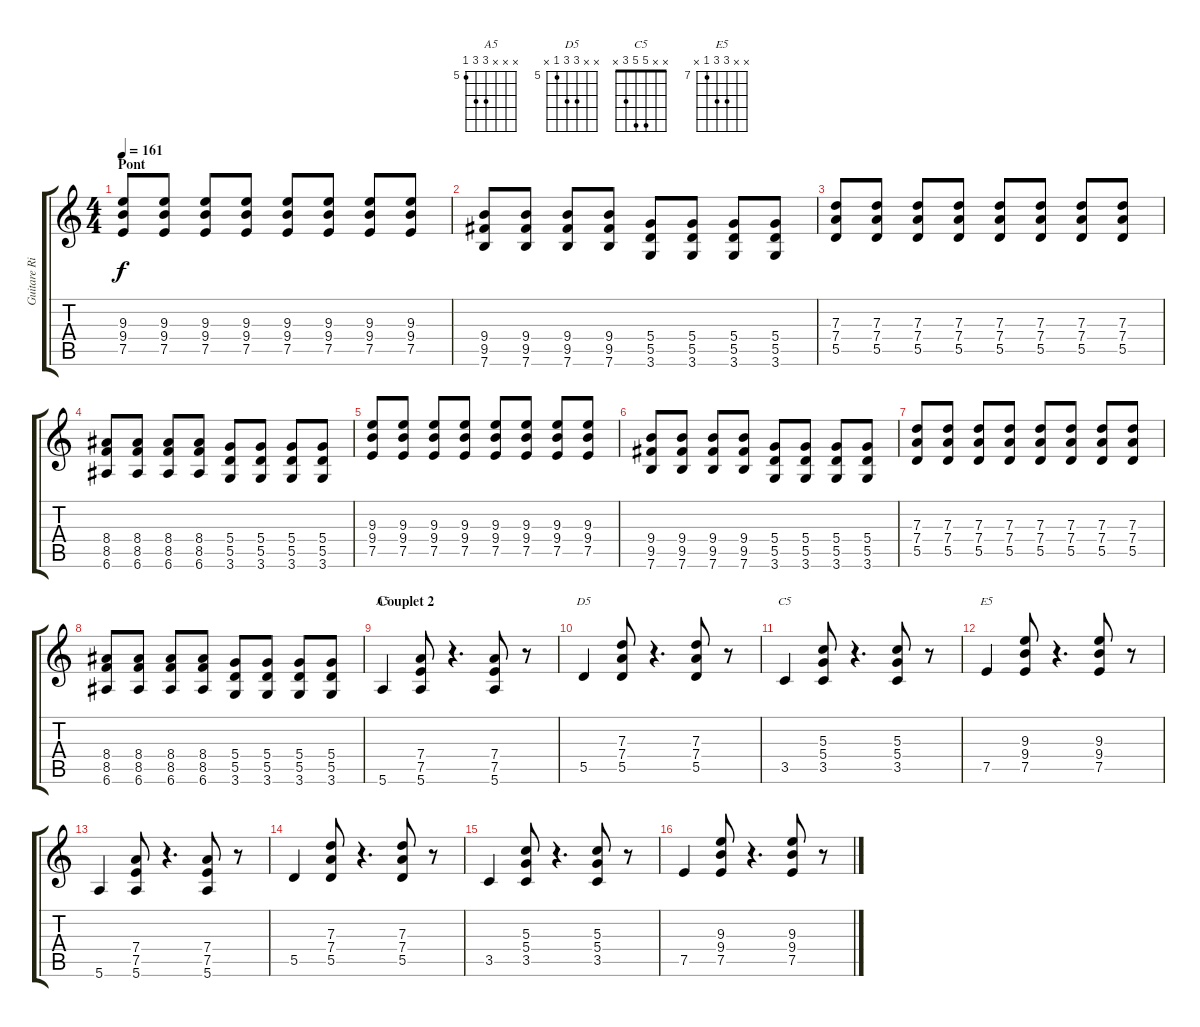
\track ("Guitare Rithmique" "Guitare Ri") {instrument electricguitarclean}
\staff {score tabs}
\tuning (E4 B3 G3 D3 A2 E2) {hide}
\chord ("A5" x x x 7 7 5) {firstfret 5}
\chord ("D5" x x 7 7 5 x) {firstfret 5}
\chord ("C5" x x 5 5 3 x)
\chord ("E5" x x 9 9 7 x) {firstfret 7}
\ts (4 4)
\section ("" "Pont")
\tempo 161
\clef g2
\ks c
(9.3 9.4 7.5).8{dy f} (9.3 9.4 7.5).8 (9.3 9.4 7.5).8 (9.3 9.4 7.5).8 (9.3 9.4 7.5).8 (9.3 9.4 7.5).8 (9.3 9.4 7.5).8 (9.3 9.4 7.5).8 |
(9.4 9.5 7.6).8 (9.4 9.5 7.6).8 (9.4 9.5 7.6).8 (9.4 9.5 7.6).8 (5.4 5.5 3.6).8 (5.4 5.5 3.6).8 (5.4 5.5 3.6).8 (5.4 5.5 3.6).8 |
(7.3 7.4 5.5).8 (7.3 7.4 5.5).8 (7.3 7.4 5.5).8 (7.3 7.4 5.5).8 (7.3 7.4 5.5).8 (7.3 7.4 5.5).8 (7.3 7.4 5.5).8 (7.3 7.4 5.5).8 |
(8.4 8.5 6.6).8 (8.4 8.5 6.6).8 (8.4 8.5 6.6).8 (8.4 8.5 6.6).8 (5.4 5.5 3.6).8 (5.4 5.5 3.6).8 (5.4 5.5 3.6).8 (5.4 5.5 3.6).8 |
(9.3 9.4 7.5).8 (9.3 9.4 7.5).8 (9.3 9.4 7.5).8 (9.3 9.4 7.5).8 (9.3 9.4 7.5).8 (9.3 9.4 7.5).8 (9.3 9.4 7.5).8 (9.3 9.4 7.5).8 |
(9.4 9.5 7.6).8 (9.4 9.5 7.6).8 (9.4 9.5 7.6).8 (9.4 9.5 7.6).8 (5.4 5.5 3.6).8 (5.4 5.5 3.6).8 (5.4 5.5 3.6).8 (5.4 5.5 3.6).8 |
(7.3 7.4 5.5).8 (7.3 7.4 5.5).8 (7.3 7.4 5.5).8 (7.3 7.4 5.5).8 (7.3 7.4 5.5).8 (7.3 7.4 5.5).8 (7.3 7.4 5.5).8 (7.3 7.4 5.5).8 |
(8.4 8.5 6.6).8 (8.4 8.5 6.6).8 (8.4 8.5 6.6).8 (8.4 8.5 6.6).8 (5.4 5.5 3.6).8 (5.4 5.5 3.6).8 (5.4 5.5 3.6).8 (5.4 5.5 3.6).8 |
\section ("" "Couplet 2")
5.6.4{ch "A5"} (7.4 7.5 5.6).8 r.4{d} (7.4 7.5 5.6).8 r.8 |
5.5.4{ch "D5"} (7.3 7.4 5.5).8 r.4{d} (7.3 7.4 5.5).8 r.8 |
3.5.4{ch "C5"} (5.3 5.4 3.5).8 r.4{d} (5.3 5.4 3.5).8 r.8 |
7.5.4{ch "E5"} (9.3 9.4 7.5).8 r.4{d} (9.3 9.4 7.5).8 r.8 |
5.6.4 (7.4 7.5 5.6).8 r.4{d} (7.4 7.5 5.6).8 r.8 |
5.5.4 (7.3 7.4 5.5).8 r.4{d} (7.3 7.4 5.5).8 r.8 |
3.5.4 (5.3 5.4 3.5).8 r.4{d} (5.3 5.4 3.5).8 r.8 |
7.5.4 (9.3 9.4 7.5).8 r.4{d} (9.3 9.4 7.5).8 r.8
